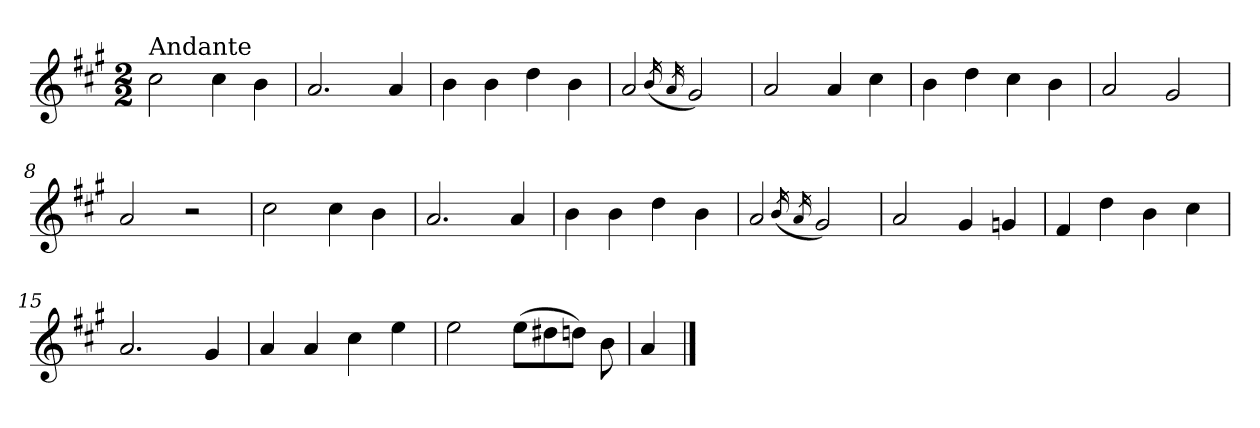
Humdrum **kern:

**kern
*part1
*staff1
*clefG2
*k[f#c#g#]
*A:
*M2/2
=1
!LO:TX:a:t=Andante
2cc#\
4cc#\
4b\
=2
2.a/
4a/
=3
4b\
4b\
4dd\
4b\
=4
2a/
(<16qb/
16qa/
2g#/)
=5
2a/
4a/
4cc#\
=6
4b\
4dd\
4cc#\
4b\
!!LO:LB:g=z
=7
2a/
2g#/
=8
2a/
2r
=9
2cc#\
4cc#\
4b\
=10
2.a/
4a/
=11
4b\
4b\
4dd\
4b\
=12
2a/
(<16qb/
16qa/
2g#/)
=13
2a/
4g#/
4gn/
!!LO:LB:g=z
=14
4f#/
4dd\
4b\
4cc#\
=15
2.a/
4g#/
=16
4a/
4a/
4cc#\
4ee\
=17
2ee\
(>8ee\L
8dd#X\
8ddn\J)
8b\
=18
4a/
==
*-
